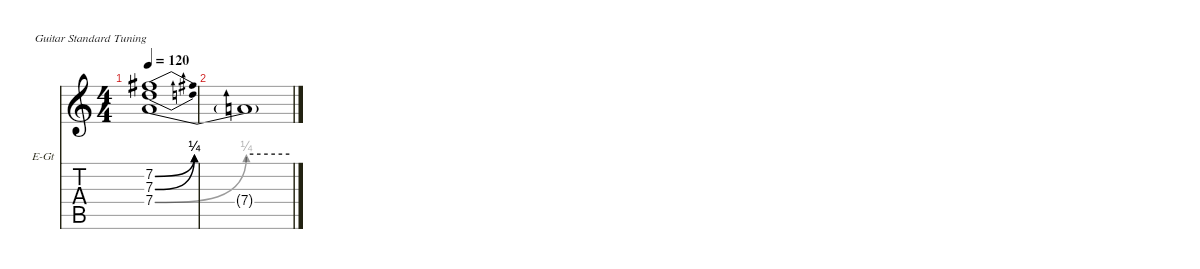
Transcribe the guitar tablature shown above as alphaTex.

\hideDynamics
\bracketExtendMode nobrackets
\firstSystemTrackNameOrientation horizontal
\otherSystemsTrackNameOrientation horizontal
\track ("Solo Guitar" "E-Gt") {instrument distortionguitar}
\staff {score tabs}
\tuning (E4 B3 G3 D3 A2 E2)
\ts (4 4)
\beaming (8 2 2 2 2)
\tempo 120
\clef g2
\ks c
(7.2{be (bend 0 0 60 1) acc #} 7.3{be (bend 0 0 60 1)} 7.4{be (bend 0 0 60 1)}).1{dy f instrument distortionguitar beam Down} |
7.4{be (hold 0 1 60 1) t}.1{beam Up}
